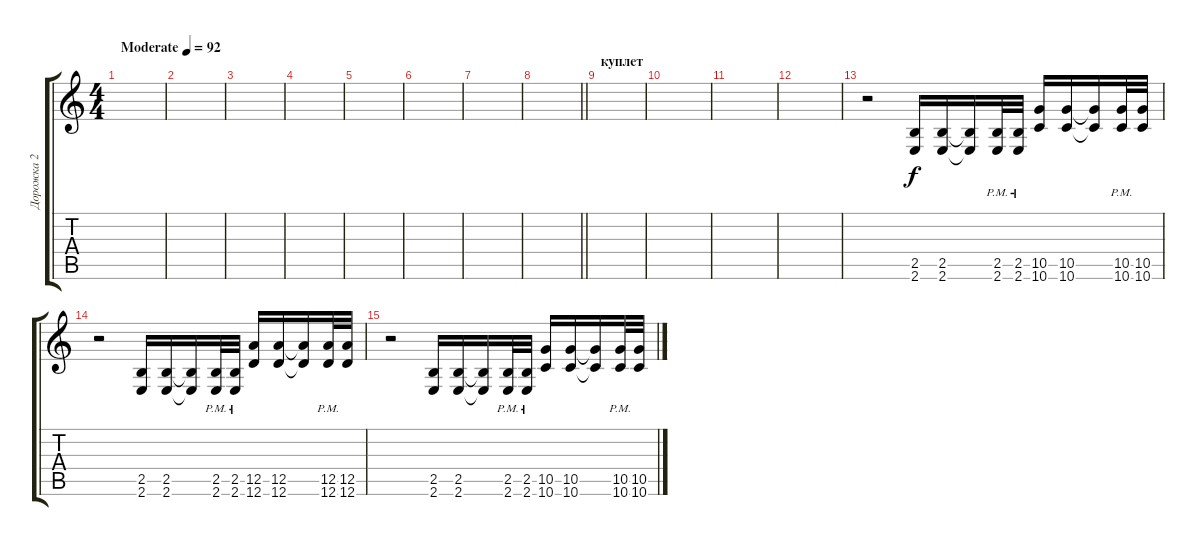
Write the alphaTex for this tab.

\track ("Дорожка 2" "Дорожка 2") {instrument distortionguitar}
\staff {score tabs}
\tuning (E4 B3 G3 D3 A2 D2) {hide}
\ts (4 4)
\tempo (92 "Moderate")
\clef g2
\ks c
|
|
|
|
|
|
|
\barLineRight lightlight
|
\section ("" "куплет")
|
|
|
|
r.2 (2.5 2.6).16 (2.5 2.6).16 (2.5{t} 2.6{t}).16 (2.5{pm} 2.6{pm}).32 (2.5{pm} 2.6{pm}).32 (10.5 10.6).16 (10.5 10.6).16 (10.5{t} 10.6{t}).16 (10.5{pm} 10.6{pm}).32 (10.5{pm} 10.6{pm}).32 |
r.2 (2.5 2.6).16 (2.5 2.6).16 (2.5{t} 2.6{t}).16 (2.5{pm} 2.6{pm}).32 (2.5{pm} 2.6{pm}).32 (12.5 12.6).16 (12.5 12.6).16 (12.5{t} 12.6{t}).16 (12.5{pm} 12.6{pm}).32 (12.5{pm} 12.6{pm}).32 |
r.2 (2.5 2.6).16 (2.5 2.6).16 (2.5{t} 2.6{t}).16 (2.5{pm} 2.6{pm}).32 (2.5{pm} 2.6{pm}).32 (10.5 10.6).16 (10.5 10.6).16 (10.5{t} 10.6{t}).16 (10.5{pm} 10.6{pm}).32 (10.5{pm} 10.6{pm}).32
